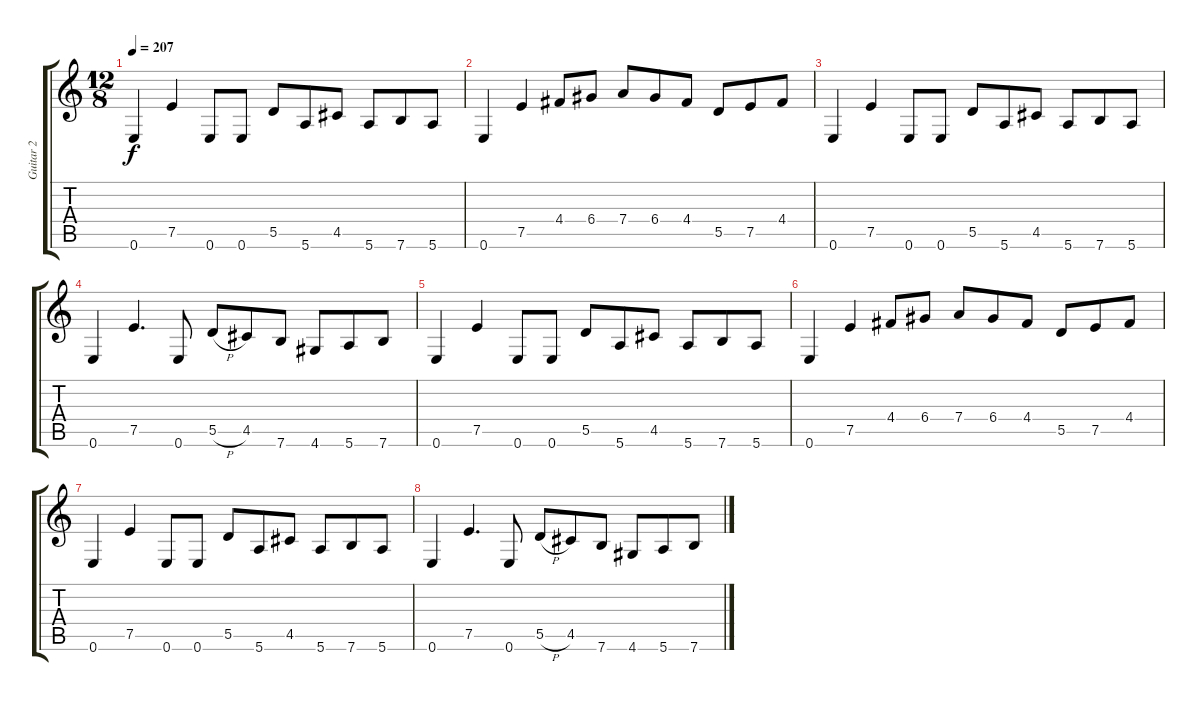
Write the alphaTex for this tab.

\track ("Guitar 2" "Guitar 2") {instrument distortionguitar}
\staff {score tabs}
\tuning (E4 B3 G3 D3 A2 E2) {hide}
\ts (12 8)
\tempo 207
\clef g2
\ks c
0.6.4{dy f} 7.5.4 0.6.8 0.6.8 5.5.8 5.6.8 4.5.8 5.6.8 7.6.8 5.6.8 |
0.6.4 7.5.4 4.4.8 6.4.8 7.4.8 6.4.8 4.4.8 5.5.8 7.5.8 4.4.8 |
0.6.4 7.5.4 0.6.8 0.6.8 5.5.8 5.6.8 4.5.8 5.6.8 7.6.8 5.6.8 |
0.6.4 7.5.4{d} 0.6.8 5.5{h}.8 4.5.8 7.6.8 4.6.8 5.6.8 7.6.8 |
0.6.4 7.5.4 0.6.8 0.6.8 5.5.8 5.6.8 4.5.8 5.6.8 7.6.8 5.6.8 |
0.6.4 7.5.4 4.4.8 6.4.8 7.4.8 6.4.8 4.4.8 5.5.8 7.5.8 4.4.8 |
0.6.4{volume 0} 7.5.4 0.6.8 0.6.8 5.5.8 5.6.8 4.5.8 5.6.8 7.6.8 5.6.8 |
0.6.4 7.5.4{d} 0.6.8 5.5{h}.8 4.5.8 7.6.8 4.6.8 5.6.8 7.6.8
